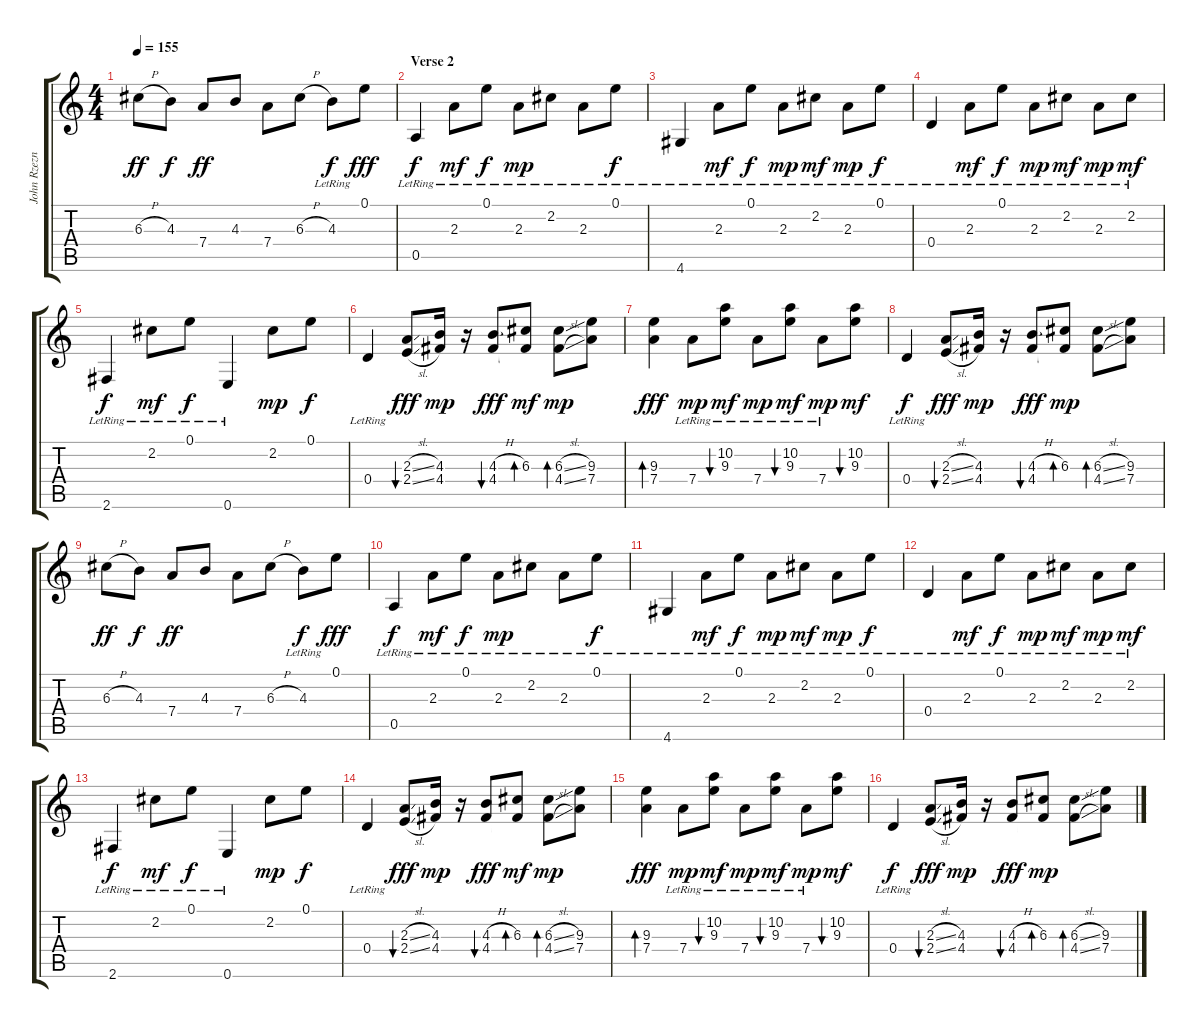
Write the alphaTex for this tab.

\track ("John Rzeznik - Guitar 1" "John Rzezn") {instrument acousticguitarsteel}
\staff {score tabs}
\tuning (E4 B3 G3 D3 A2 E2) {hide}
\ts (4 4)
\tempo 155
\clef g2
\ks c
6.3{h}.8{dy ff} 4.3.8{dy f} 7.4.8{dy ff} 4.3.8 7.4.8 6.3{h}.8 4.3{lr}.8{dy f} 0.1.8{dy fff} |
\section ("" "Verse 2")
0.5{lr}.4{dy f} 2.3{lr}.8{dy mf} 0.1{lr}.8{dy f} 2.3{lr}.8{dy mp} 2.2{lr}.8 2.3{lr}.8 0.1{lr}.8{dy f} |
4.6{lr}.4 2.3{lr}.8{dy mf} 0.1{lr}.8{dy f} 2.3{lr}.8{dy mp} 2.2{lr}.8{dy mf} 2.3{lr}.8{dy mp} 0.1{lr}.8{dy f} |
0.4{lr}.4 2.3{lr}.8{dy mf} 0.1{lr}.8{dy f} 2.3{lr}.8{dy mp} 2.2{lr}.8{dy mf} 2.3{lr}.8{dy mp} 2.2{lr}.8{dy mf} |
2.6{lr}.4{dy f} 2.2{lr}.8{dy mf} 0.1{lr}.8{dy f} 0.6{lr}.4 2.2.8{dy mp} 0.1.8{dy f} |
0.4{lr}.4 (2.3{sl} 2.4{sl}).8{bu 60 dy fff} (4.3 4.4).16{dy mp} r.16 (4.3{h} 4.4).8{bu 60 dy fff} (6.3 4.4{t}).8{bd 30 dy mf} (6.3{sl} 4.4{sl}).8{bd 120 dy mp} (9.3 7.4).8 |
(9.3 7.4).4{bd 60 dy fff} 7.4{lr}.8{dy mp} (10.2{lr} 9.3{lr}).8{bu 120 dy mf} 7.4{lr}.8{dy mp} (10.2{lr} 9.3{lr}).8{bu 120 dy mf} 7.4{lr}.8{dy mp} (10.2 9.3).8{bu 120 dy mf} |
0.4{lr}.4{dy f} (2.3{sl} 2.4{sl}).8{bu 60 dy fff} (4.3 4.4).16{dy mp} r.16 (4.3{h} 4.4).8{bu 60 dy fff} (6.3 4.4{t}).8{bd 30 dy mp} (6.3{sl} 4.4{sl}).8{bd 120} (9.3 7.4).8 |
6.3{h}.8{dy ff} 4.3.8{dy f} 7.4.8{dy ff} 4.3.8 7.4.8 6.3{h}.8 4.3{lr}.8{dy f} 0.1.8{dy fff} |
0.5{lr}.4{dy f} 2.3{lr}.8{dy mf} 0.1{lr}.8{dy f} 2.3{lr}.8{dy mp} 2.2{lr}.8 2.3{lr}.8 0.1{lr}.8{dy f} |
4.6{lr}.4 2.3{lr}.8{dy mf} 0.1{lr}.8{dy f} 2.3{lr}.8{dy mp} 2.2{lr}.8{dy mf} 2.3{lr}.8{dy mp} 0.1{lr}.8{dy f} |
0.4{lr}.4 2.3{lr}.8{dy mf} 0.1{lr}.8{dy f} 2.3{lr}.8{dy mp} 2.2{lr}.8{dy mf} 2.3{lr}.8{dy mp} 2.2{lr}.8{dy mf} |
2.6{lr}.4{dy f} 2.2{lr}.8{dy mf} 0.1{lr}.8{dy f} 0.6{lr}.4 2.2.8{dy mp} 0.1.8{dy f} |
0.4{lr}.4 (2.3{sl} 2.4{sl}).8{bu 60 dy fff} (4.3 4.4).16{dy mp} r.16 (4.3{h} 4.4).8{bu 60 dy fff} (6.3 4.4{t}).8{bd 30 dy mf} (6.3{sl} 4.4{sl}).8{bd 120 dy mp} (9.3 7.4).8 |
(9.3 7.4).4{bd 60 dy fff} 7.4{lr}.8{dy mp} (10.2{lr} 9.3{lr}).8{bu 120 dy mf} 7.4{lr}.8{dy mp} (10.2{lr} 9.3{lr}).8{bu 120 dy mf} 7.4{lr}.8{dy mp} (10.2 9.3).8{bu 120 dy mf} |
0.4{lr}.4{dy f} (2.3{sl} 2.4{sl}).8{bu 60 dy fff} (4.3 4.4).16{dy mp} r.16 (4.3{h} 4.4).8{bu 60 dy fff} (6.3 4.4{t}).8{bd 30 dy mp} (6.3{sl} 4.4{sl}).8{bd 120} (9.3 7.4).8
